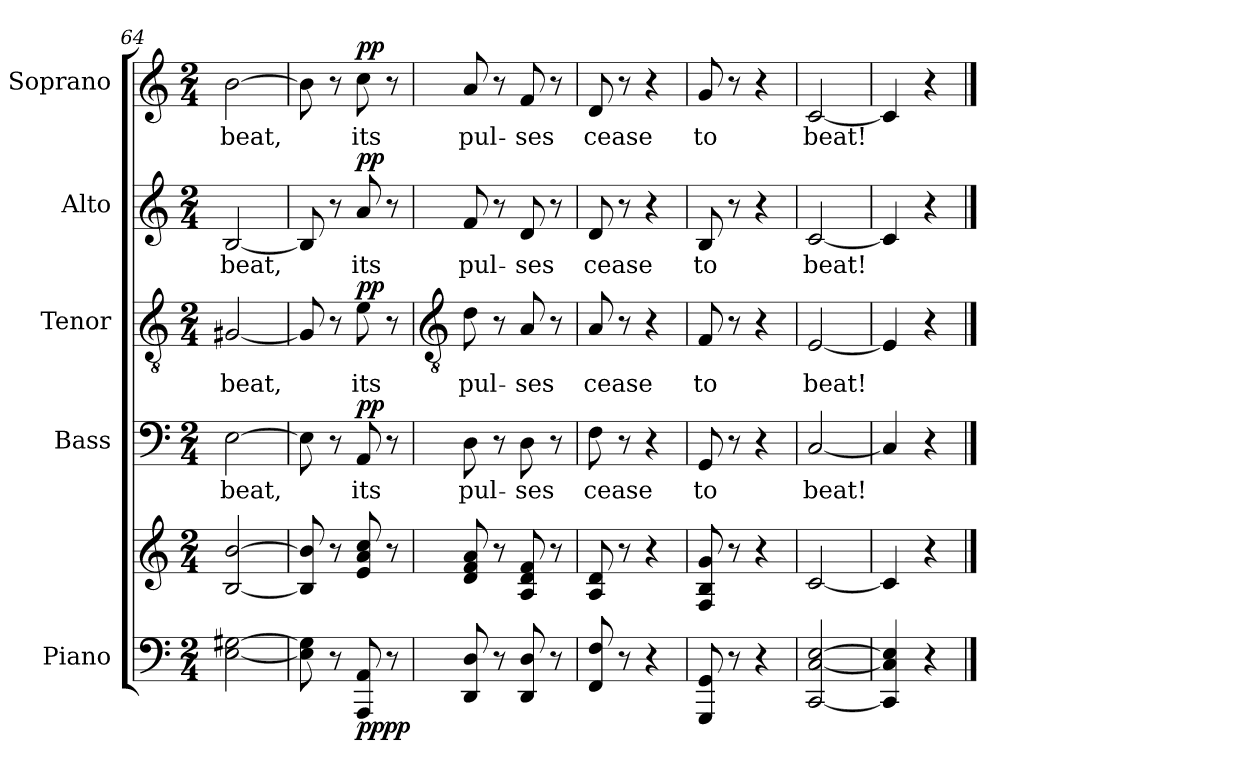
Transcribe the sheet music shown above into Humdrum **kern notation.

**kern	**kern	**dynam	**kern	**text	**dynam	**kern	**text	**dynam	**kern	**text	**dynam	**kern	**text	**dynam
*part5	*part5	*part5	*part4	*part4	*part4	*part3	*part3	*part3	*part2	*part2	*part2	*part1	*part1	*part1
*staff6	*staff5	*staff5/6	*staff4	*staff4	*staff4	*staff3	*staff3	*staff3	*staff2	*staff2	*staff2	*staff1	*staff1	*staff1
*I"Piano	*	*	*I"Bass	*	*	*I"Tenor	*	*	*I"Alto	*	*	*I"Soprano	*	*
*	*	*	*I'B	*	*	*I'T	*	*	*I'A	*	*	*I'S	*	*
*clefF4	*clefG2	*	*clefF4	*	*	*clefGv2	*	*	*clefG2	*	*	*clefG2	*	*
*k[]	*k[]	*	*k[]	*	*	*k[]	*	*	*k[]	*	*	*k[]	*	*
*C:	*C:	*	*C:	*	*	*C:	*	*	*C:	*	*	*C:	*	*
*M2/4	*M2/4	*	*M2/4	*	*	*M2/4	*	*	*M2/4	*	*	*M2/4	*	*
=64	=64	=64	=64	=64	=64	=64	=64	=64	=64	=64	=64	=64	=64	=64
!	!	!	!	!LO:LY:b	!	!	!LO:LY:b	!	!	!LO:LY:b	!	!	!LO:LY:b	!
[2E [2G#X	[2B [2b	.	[2E	beat,	.	[2G#X	beat,	.	[2B	beat,	.	[2b	beat,	.
=65	=65	=65	=65	=65	=65	=65	=65	=65	=65	=65	=65	=65	=65	=65
8E] 8G#]	8B] 8b]	.	8E]	.	.	8G#]	.	.	8B]	.	.	8b]	.	.
8r	8r	.	8r	.	.	8r	.	.	8r	.	.	8r	.	.
!	!	!LO:DY:b=2	!	!LO:LY:b	!	!	!LO:LY:b	!	!	!LO:LY:b	!	!	!LO:LY:b	!
!	!	!LO:DY:n=1:b	!	!	!LO:DY:b	!	!	!LO:DY:b	!	!	!LO:DY:b	!	!	!LO:DY:b
8AAA 8AA	8e 8a 8cc	pp pp	8AA	its	pp	8e	its	pp	8a	its	pp	8cc	its	pp
8r	8r	.	8r	.	.	8r	.	.	8r	.	.	8r	.	.
!!LO:LB:g=z
=66	=66	=66	=66	=66	=66	=66	=66	=66	=66	=66	=66	=66	=66	=66
*	*	*	*	*	*	*clefGv2	*	*	*	*	*	*	*	*
!	!	!	!	!LO:LY:b	!	!	!LO:LY:b	!	!	!LO:LY:b	!	!	!LO:LY:b	!
8DD 8D	8d 8f 8a	.	8D	pul-	.	8d	pul-	.	8f	pul-	.	8a	pul-	.
8r	8r	.	8r	.	.	8r	.	.	8r	.	.	8r	.	.
!	!	!	!	!LO:LY:b	!	!	!LO:LY:b	!	!	!LO:LY:b	!	!	!LO:LY:b	!
8DD 8D	8A 8d 8f	.	8D	-ses	.	8A	-ses	.	8d	-ses	.	8f	-ses	.
8r	8r	.	8r	.	.	8r	.	.	8r	.	.	8r	.	.
=67	=67	=67	=67	=67	=67	=67	=67	=67	=67	=67	=67	=67	=67	=67
!	!	!	!	!LO:LY:b	!	!	!LO:LY:b	!	!	!LO:LY:b	!	!	!LO:LY:b	!
8FF 8F	8A 8d	.	8F	cease	.	8A	cease	.	8d	cease	.	8d	cease	.
8r	8r	.	8r	.	.	8r	.	.	8r	.	.	8r	.	.
4r	4r	.	4r	.	.	4r	.	.	4r	.	.	4r	.	.
=68	=68	=68	=68	=68	=68	=68	=68	=68	=68	=68	=68	=68	=68	=68
!	!	!	!	!LO:LY:b	!	!	!LO:LY:b	!	!	!LO:LY:b	!	!	!LO:LY:b	!
8GGG 8GG	8F 8B 8g	.	8GG	to	.	8F	to	.	8B	to	.	8g	to	.
8r	8r	.	8r	.	.	8r	.	.	8r	.	.	8r	.	.
4r	4r	.	4r	.	.	4r	.	.	4r	.	.	4r	.	.
=69	=69	=69	=69	=69	=69	=69	=69	=69	=69	=69	=69	=69	=69	=69
!	!	!	!	!LO:LY:b	!	!	!LO:LY:b	!	!	!LO:LY:b	!	!	!LO:LY:b	!
[2CC [2C [2E	[2c	.	[2C	beat!	.	[2E	beat!	.	[2c	beat!	.	[2c	beat!	.
=70	=70	=70	=70	=70	=70	=70	=70	=70	=70	=70	=70	=70	=70	=70
4CC] 4C] 4E]	4c]	.	4C]	.	.	4E]	.	.	4c]	.	.	4c]	.	.
4r	4r	.	4r	.	.	4r	.	.	4r	.	.	4r	.	.
==	==	==	==	==	==	==	==	==	==	==	==	==	==	==
*-	*-	*-	*-	*-	*-	*-	*-	*-	*-	*-	*-	*-	*-	*-
